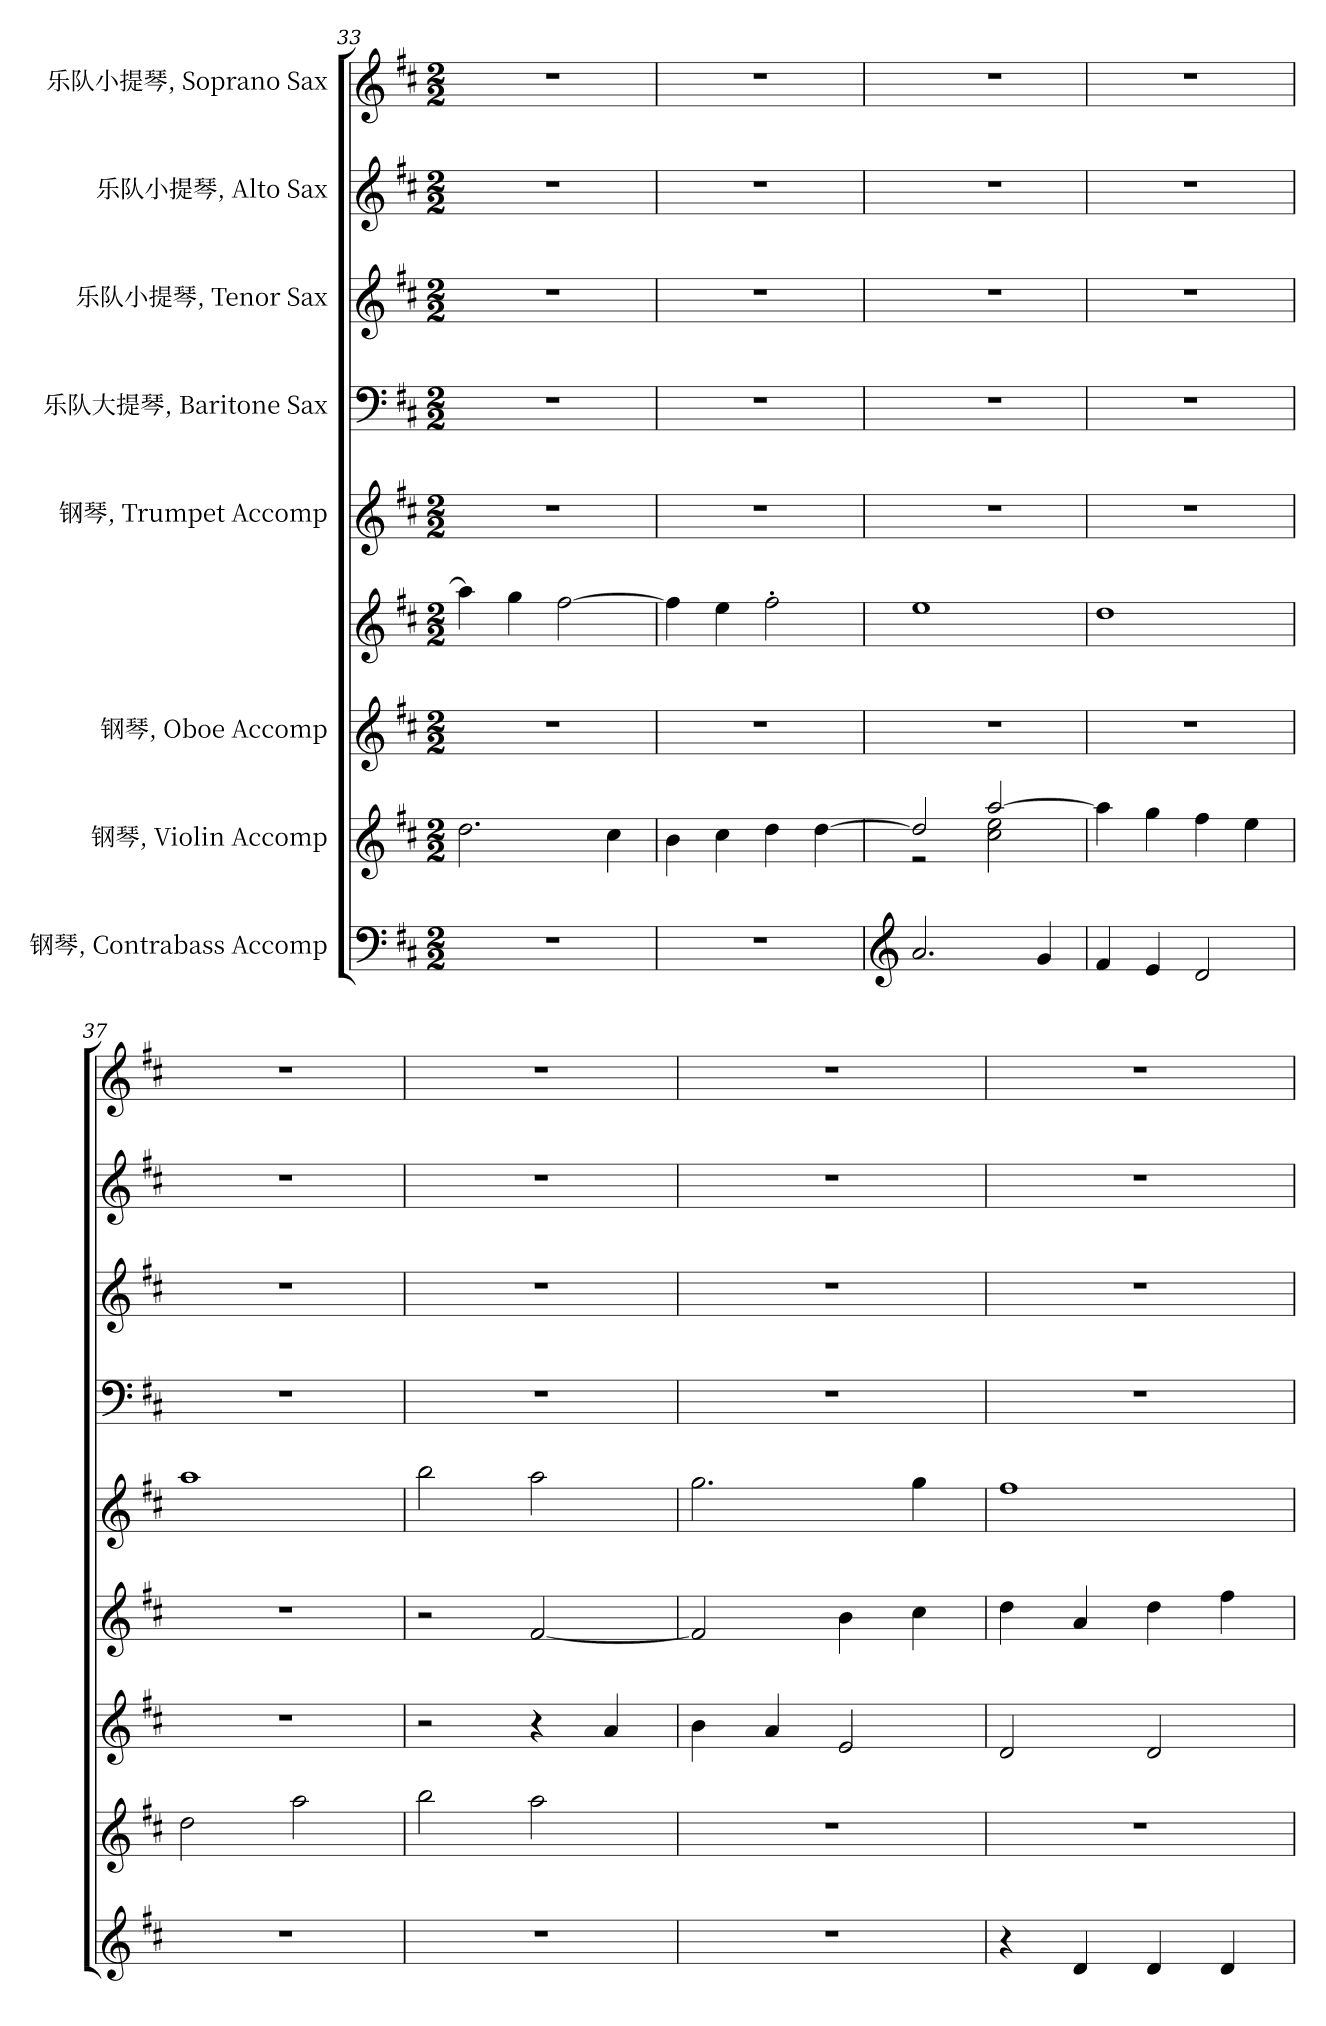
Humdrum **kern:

**kern	**kern	**kern	**kern	**kern	**kern	**kern	**kern	**kern
*part8	*part7	*part6	*part6	*part5	*part4	*part3	*part2	*part1
*staff9	*staff8	*staff7	*staff6	*staff5	*staff4	*staff3	*staff2	*staff1
*I"钢琴, Contrabass Accomp	*I"钢琴, Violin Accomp	*I"钢琴, Oboe Accomp	*	*I"钢琴, Trumpet Accomp	*I"乐队大提琴, Baritone Sax	*I"乐队小提琴, Tenor Sax	*I"乐队小提琴, Alto Sax	*I"乐队小提琴, Soprano Sax
*clefF4	*clefG2	*clefG2	*clefG2	*clefG2	*clefF4	*clefG2	*clefG2	*clefG2
*k[f#c#]	*k[f#c#]	*k[f#c#]	*k[f#c#]	*k[f#c#]	*k[f#c#]	*k[f#c#]	*k[f#c#]	*k[f#c#]
*M2/2	*M2/2	*M2/2	*M2/2	*M2/2	*M2/2	*M2/2	*M2/2	*M2/2
=33	=33	=33	=33	=33	=33	=33	=33	=33
1r	2.dd\	1r	4aa\]	1r	1r	1r	1r	1r
.	.	.	4gg\	.	.	.	.	.
.	.	.	[2ff#\	.	.	.	.	.
.	4cc#\	.	.	.	.	.	.	.
=34	=34	=34	=34	=34	=34	=34	=34	=34
1r	4b\	1r	4ff#\]	1r	1r	1r	1r	1r
.	4cc#\	.	4ee\	.	.	.	.	.
.	4dd\	.	2ff#'\	.	.	.	.	.
.	[4dd\	.	.	.	.	.	.	.
=35	=35	=35	=35	=35	=35	=35	=35	=35
*clefG2	*	*	*	*	*	*	*	*
*	*^	*	*	*	*	*	*	*
2.a/	2dd/]	2r	1r	1ee	1r	1r	1r	1r	1r
.	[2aa/	2cc#\ 2ee\	.	.	.	.	.	.	.
4g/	.	.	.	.	.	.	.	.	.
*	*v	*v	*	*	*	*	*	*	*
=36	=36	=36	=36	=36	=36	=36	=36	=36
4f#/	4aa\]	1r	1dd	1r	1r	1r	1r	1r
4e/	4gg\	.	.	.	.	.	.	.
2d/	4ff#\	.	.	.	.	.	.	.
.	4ee\	.	.	.	.	.	.	.
=37	=37	=37	=37	=37	=37	=37	=37	=37
1r	2dd\	1r	1r	1aa	1r	1r	1r	1r
.	2aa\	.	.	.	.	.	.	.
=38	=38	=38	=38	=38	=38	=38	=38	=38
1r	2bb\	2r	2r	2bb\	1r	1r	1r	1r
.	2aa\	4r	[2f#/	2aa\	.	.	.	.
.	.	4a/	.	.	.	.	.	.
!!LO:PB:g=z
=39	=39	=39	=39	=39	=39	=39	=39	=39
1r	1r	4b\	2f#/]	2.gg\	1r	1r	1r	1r
.	.	4a/	.	.	.	.	.	.
.	.	2e/	4b\	.	.	.	.	.
.	.	.	4cc#\	4gg\	.	.	.	.
=40	=40	=40	=40	=40	=40	=40	=40	=40
4r	1r	2d/	4dd\	1ff#	1r	1r	1r	1r
4d/	.	.	4a/	.	.	.	.	.
4d/	.	2d/	4dd\	.	.	.	.	.
4d/	.	.	4ff#\	.	.	.	.	.
=	=	=	=	=	=	=	=	=
*-	*-	*-	*-	*-	*-	*-	*-	*-
